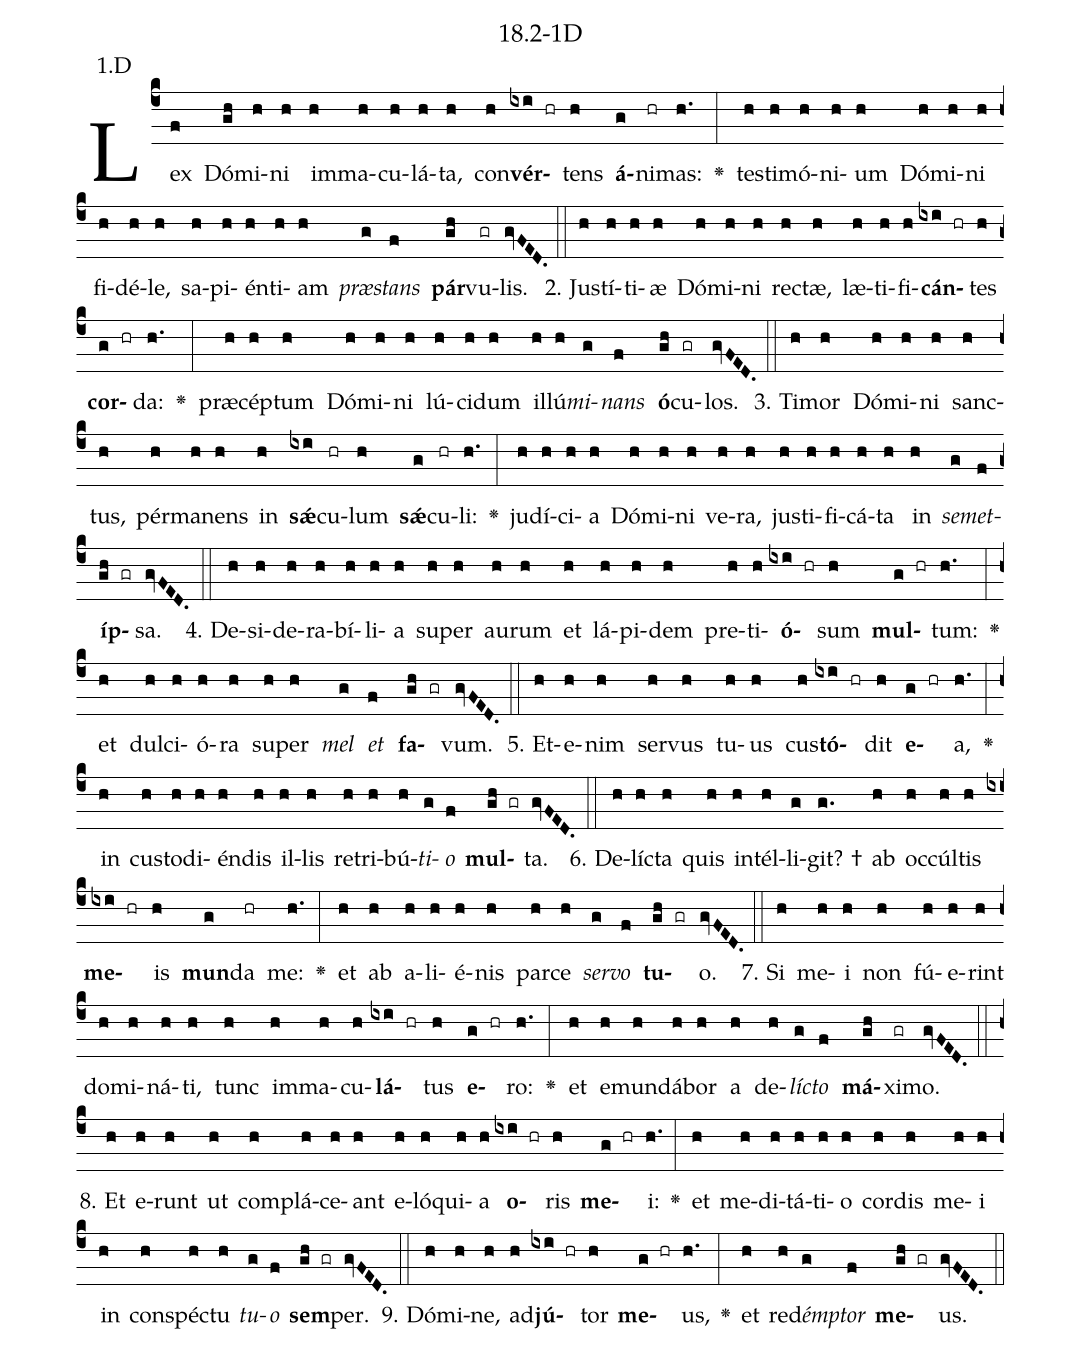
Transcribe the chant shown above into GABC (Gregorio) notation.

name: 18.2-1D;
annotation: 1.D;
%%
(c4)Lex(f) Dó(gh)mi(h)ni(h) im(h)ma(h)cu(h)lá(h)ta,(h) con(h)<b>vér</b>(ixi hr)tens(h) <b>á</b>(g)ni(hr)mas:(h.) <v>\greheightstar</v>(:) tes(h)ti(h)mó(h)ni(h)um(h) Dó(h)mi(h)ni(h) fi(h)dé(h)le,(h) sa(h)pi(h)én(h)ti(h)am(h) <i>præ</i>(g)<i>stans</i>(f) <b>pár</b>(gh)vu(gr)lis.(gvFED.) (::)
2. Jus(h)tí(h)ti(h)æ(h) Dó(h)mi(h)ni(h) rec(h)tæ,(h) læ(h)ti(h)fi(h)<b>cán</b>(ixi hr)tes(h) <b>cor</b>(g hr)da:(h.) <v>\greheightstar</v>(:) præ(h)cép(h)tum(h) Dó(h)mi(h)ni(h) lú(h)ci(h)dum(h) il(h)lú(h)<i>mi</i>(g)<i>nans</i>(f) <b>ó</b>(gh)cu(gr)los.(gvFED.) (::)
3. Ti(h)mor(h) Dó(h)mi(h)ni(h) sanc(h)tus,(h) pér(h)ma(h)nens(h) in(h) <b>sǽ</b>(ixi)cu(hr)lum(h) <b>sǽ</b>(g)cu(hr)li:(h.) <v>\greheightstar</v>(:) ju(h)dí(h)ci(h)a(h) Dó(h)mi(h)ni(h) ve(h)ra,(h) jus(h)ti(h)fi(h)cá(h)ta(h) in(h) <i>se</i>(g)<i>met</i>(f)<b>íp</b>(gh gr)sa.(gvFED.) (::)
4. De(h)si(h)de(h)ra(h)bí(h)li(h)a(h) su(h)per(h) au(h)rum(h) et(h) lá(h)pi(h)dem(h) pre(h)ti(h)<b>ó</b>(ixi hr)sum(h) <b>mul</b>(g hr)tum:(h.) <v>\greheightstar</v>(:) et(h) dul(h)ci(h)ó(h)ra(h) su(h)per(h) <i>mel</i>(g) <i>et</i>(f) <b>fa</b>(gh gr)vum.(gvFED.) (::)
5. Et(h)e(h)nim(h) ser(h)vus(h) tu(h)us(h) cus(h)<b>tó</b>(ixi hr)dit(h) <b>e</b>(g hr)a,(h.) <v>\greheightstar</v>(:) in(h) cus(h)to(h)di(h)én(h)dis(h) il(h)lis(h) re(h)tri(h)bú(h)<i>ti</i>(g)<i>o</i>(f) <b>mul</b>(gh gr)ta.(gvFED.) (::)
6. De(h)líc(h)ta(h) quis(h) in(h)tél(h)li(g)git? †(g.) ab(h) oc(h)cúl(h)tis(h) <b>me</b>(ixi hr)is(h) <b>mun</b>(g)da(hr) me:(h.) <v>\greheightstar</v>(:) et(h) ab(h) a(h)li(h)é(h)nis(h) par(h)ce(h) <i>ser</i>(g)<i>vo</i>(f) <b>tu</b>(gh gr)o.(gvFED.) (::)
7. Si(h) me(h)i(h) non(h) fú(h)e(h)rint(h) do(h)mi(h)ná(h)ti,(h) tunc(h) im(h)ma(h)cu(h)<b>lá</b>(ixi hr)tus(h) <b>e</b>(g hr)ro:(h.) <v>\greheightstar</v>(:) et(h) e(h)mun(h)dá(h)bor(h) a(h) de(h)<i>líc</i>(g)<i>to</i>(f) <b>má</b>(gh)xi(gr)mo.(gvFED.) (::)
8. Et(h) e(h)runt(h) ut(h) com(h)plá(h)ce(h)ant(h) e(h)ló(h)qui(h)a(h) <b>o</b>(ixi hr)ris(h) <b>me</b>(g hr)i:(h.) <v>\greheightstar</v>(:) et(h) me(h)di(h)tá(h)ti(h)o(h) cor(h)dis(h) me(h)i(h) in(h) con(h)spéc(h)tu(h) <i>tu</i>(g)<i>o</i>(f) <b>sem</b>(gh gr)per.(gvFED.) (::)
9. Dó(h)mi(h)ne,(h) ad(h)<b>jú</b>(ixi hr)tor(h) <b>me</b>(g hr)us,(h.) <v>\greheightstar</v>(:) et(h) red(h)<i>émp</i>(g)<i>tor</i>(f) <b>me</b>(gh gr)us.(gvFED.) (::)
